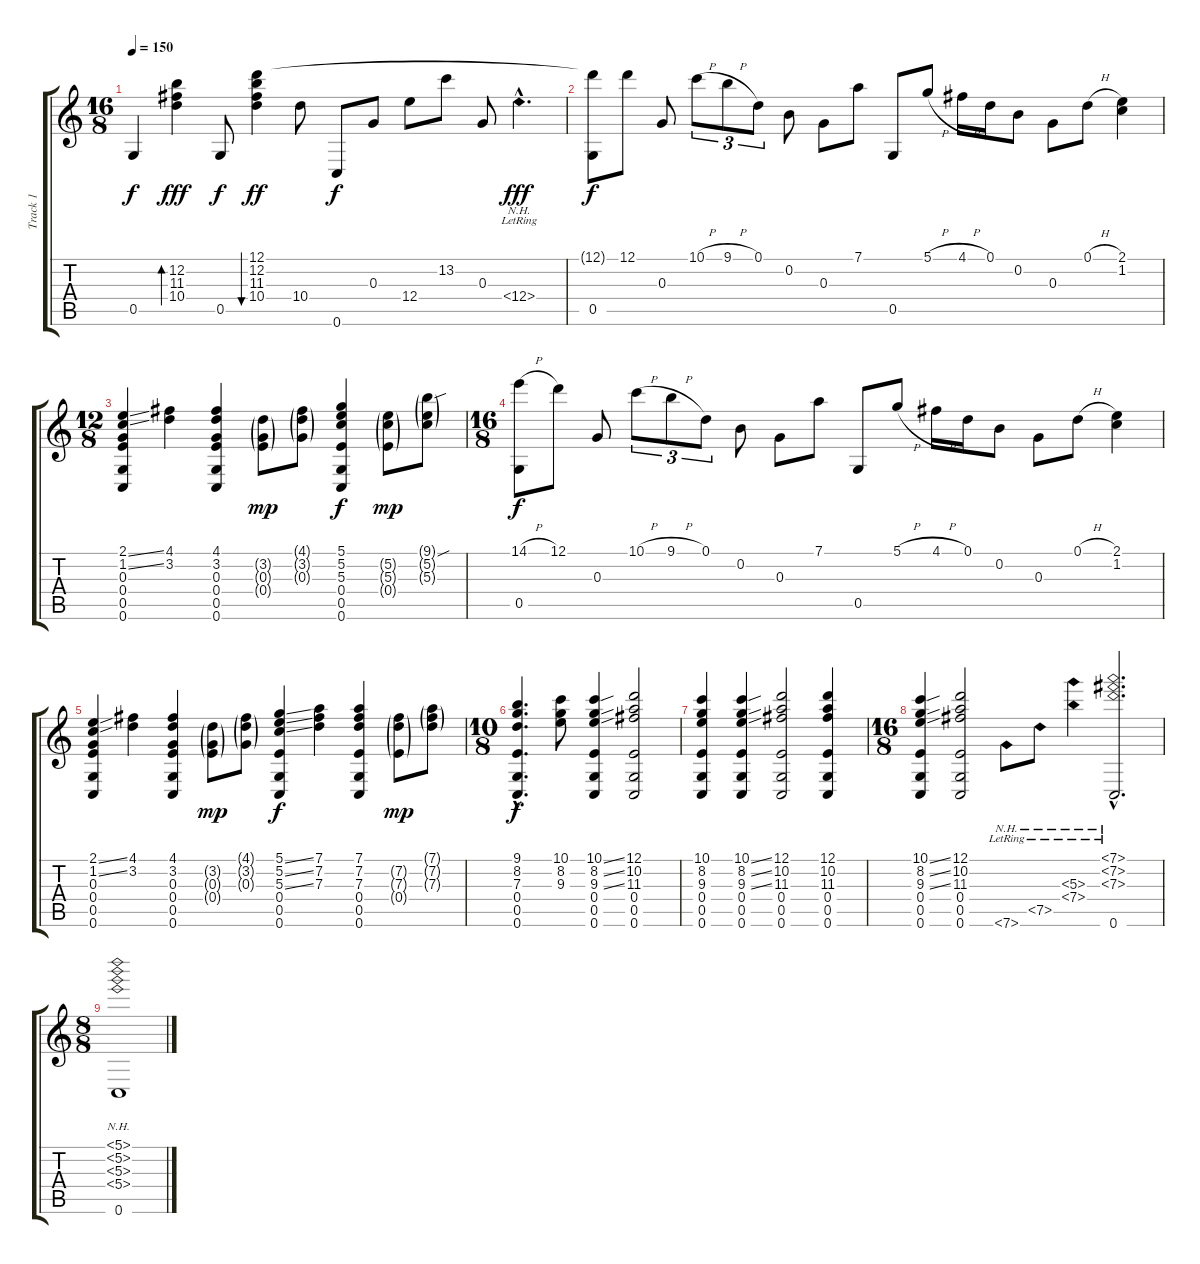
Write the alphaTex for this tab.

\track ("Track 1" "Track 1") {instrument acousticguitarsteel}
\staff {score tabs}
\tuning (D4 B3 G3 E3 G2 C2) {hide}
\ts (16 8)
\tempo 150
\clef g2
\ks c
0.5.4{dy f} (12.2 11.3 10.4).4{bd 480 dy fff} 0.5.8{dy f} (12.1 12.2 11.3 10.4).4{bu 480 dy ff} 10.4.8 0.6.8{dy f} 0.3.8 12.4.8 13.2.8 0.3.8 12.4{nh hac lr}.4{d dy fff} |
(12.1{t} 0.5).8{dy f} 12.1.8 0.3.8 10.1{h}.8{tu (3 2)} 9.1{h}.8{tu (3 2)} 0.1.8{tu (3 2)} 0.2.8 0.3.8 7.1.8 0.5.8 5.1{h}.8 4.1{h}.16 0.1.16 0.2.8 0.3.8 0.1{h}.8 (2.1 1.2).4 |
\ts (12 8)
(2.1{ss} 1.2{ss} 0.3 0.4 0.5 0.6).4 (4.1 3.2).4 (4.1 3.2 0.3 0.4 0.5 0.6).4 (3.2{g} 0.3{g} 0.4{g}).8{dy mp} (4.1{g} 3.2{g} 0.3{g}).8 (5.1 5.2 5.3 0.4 0.5 0.6).4{dy f} (5.2{g} 5.3{g} 0.4{g}).8{dy mp} (9.1{sou g} 5.2{g} 5.3{g}).8 |
\ts (16 8)
(14.1{h} 0.5).8{dy f} 12.1.8 0.3.8 10.1{h}.8{tu (3 2)} 9.1{h}.8{tu (3 2)} 0.1.8{tu (3 2)} 0.2.8 0.3.8 7.1.8 0.5.8 5.1{h}.8 4.1{h}.16 0.1.16 0.2.8 0.3.8 0.1{h}.8 (2.1 1.2).4 |
(2.1{ss} 1.2{ss} 0.3 0.4 0.5 0.6).4 (4.1 3.2).4 (4.1 3.2 0.3 0.4 0.5 0.6).4 (3.2{g} 0.3{g} 0.4{g}).8{dy mp} (4.1{g} 3.2{g} 0.3{g}).8 (5.1{ss} 5.2{ss} 5.3{ss} 0.4 0.5 0.6).4{dy f} (7.1 7.2 7.3).4 (7.1 7.2 7.3 0.4 0.5 0.6).4 (7.2{g} 7.3{g} 0.4{g}).8{dy mp} (7.1{g} 7.2{g} 7.3{g}).8 |
\ts (10 8)
(9.1{hac} 8.2{hac} 7.3{hac} 0.4{hac} 0.5{hac} 0.6{hac}).4{d dy f} (10.1 8.2 9.3).8 (10.1{ss} 8.2{ss} 9.3{ss} 0.4 0.5 0.6).4 (12.1 10.2 11.3 0.4 0.5 0.6).2 |
(10.1 8.2 9.3 0.4 0.5 0.6).4 (10.1{ss} 8.2{ss} 9.3{ss} 0.4 0.5 0.6).4 (12.1 10.2 11.3 0.4 0.5 0.6).2 (12.1 10.2 11.3 0.4 0.5 0.6).4 |
\ts (16 8)
(10.1{ss} 8.2{ss} 9.3{ss} 0.4 0.5 0.6).4 (12.1 10.2 11.3 0.4 0.5 0.6).2 7.6{nh lr}.8 7.5{nh lr}.8 (5.3{nh lr} 7.4{nh lr}).4 (7.1{nh hac} 7.2{nh hac lr} 7.3{nh hac} 0.6{hac lr}).2{d} |
\ts (8 8)
(5.1{nh} 5.2{nh} 5.3{nh} 5.4{nh} 0.6).1
